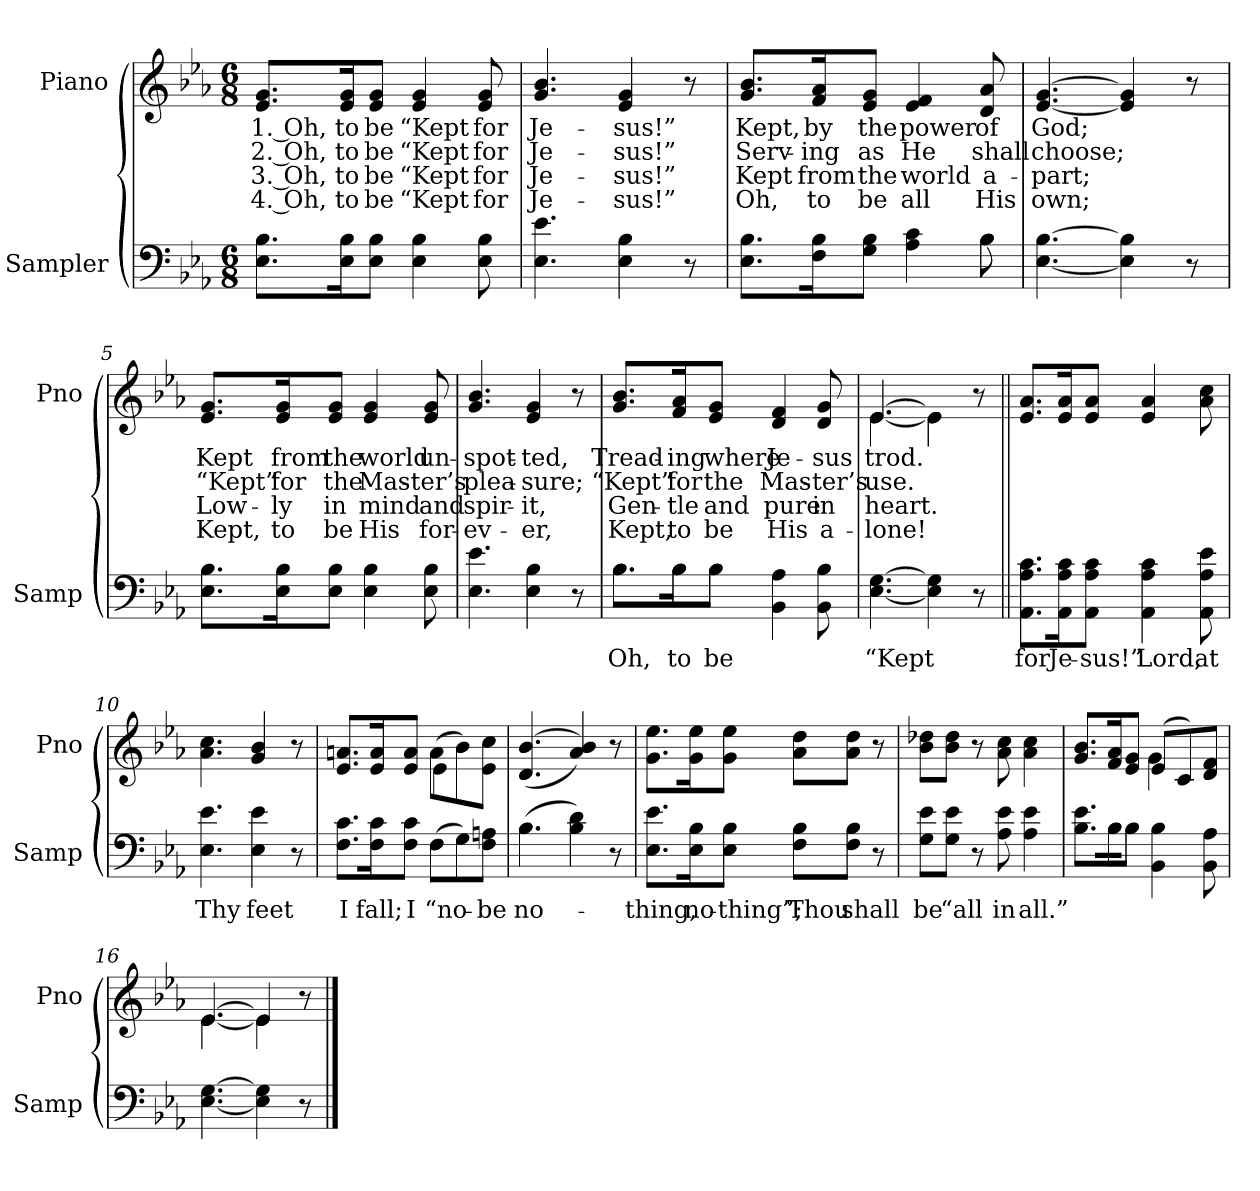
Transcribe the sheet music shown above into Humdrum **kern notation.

**kern	**text	**kern	**text	**text	**text	**text
*part2	*part2	*part1	*part1	*part1	*part1	*part1
*staff2	*staff2	*staff1	*staff1	*staff1	*staff1	*staff1
*I"Sampler	*	*I"Piano	*	*	*	*
*I'Samp	*	*I'Pno	*	*	*	*
*clefF4	*	*clefG2	*	*	*	*
*k[b-e-a-]	*	*k[b-e-a-]	*	*	*	*
*E-:	*	*E-:	*	*	*	*
*M6/8	*	*M6/8	*	*	*	*
=1	=1	=1	=1	=1	=1	=1
8.E-\ 8.B-\L	.	8.e-/ 8.g/L	1. Oh,	2. Oh,	3. Oh,	4. Oh,
16E-\ 16B-\K	.	16e-/ 16g/K	to	to	to	to
8E-\ 8B-\J	.	8e-/ 8g/J	be	be	be	be
4E- 4B-	.	4e- 4g	“Kept	“Kept	“Kept	“Kept
8E- 8B-	.	8e- 8g	for	for	for	for
=2	=2	=2	=2	=2	=2	=2
4.E- 4.e-	.	4.g 4.b-	Je-	Je-	Je-	Je-
4E- 4B-	.	4e- 4g	-sus!”	-sus!”	-sus!”	-sus!”
8r	.	8r	.	.	.	.
=3	=3	=3	=3	=3	=3	=3
*^	*	*	*	*	*	*
8.E-\ 8.B-\L	8ryy	.	8.g/ 8.b-/L	Kept,	Serv-	Kept	Oh,
*v	*v	*	*	*	*	*	*
16F\ 16B-\K	.	16f/ 16a-/K	by	-ing	from	to
8G\ 8B-\J	.	8e-/ 8g/J	the	as	the	be
4A- 4c	.	4e- 4f	power	He	world	all
*^	*	*	*	*	*	*
8B-\	8B-	.	8d 8a-	of	shall	a-	His
*v	*v	*	*	*	*	*	*
=4	=4	=4	=4	=4	=4	=4
[4.E- [4.B-	.	[4.e- [4.g	God;	choose;	-part;	own;
4E-] 4B-]	.	4e-] 4g]	.	.	.	.
8r	.	8r	.	.	.	.
=5	=5	=5	=5	=5	=5	=5
8.E-\ 8.B-\L	.	8.e-/ 8.g/L	Kept	“Kept”	Low-	Kept,
16E-\ 16B-\K	.	16e-/ 16g/K	from	for	-ly	to
8E-\ 8B-\J	.	8e-/ 8g/J	the	the	in	be
4E- 4B-	.	4e- 4g	world	Mas-	mind	His
8E- 8B-	.	8e- 8g	un-	-ter’s	and	for-
=6	=6	=6	=6	=6	=6	=6
4.E- 4.e-	.	4.g 4.b-	-spot-	plea-	spir-	-ev-
4E- 4B-	.	4e- 4g	-ted,	-sure;	-it,	-er,
8r	.	8r	.	.	.	.
=7	=7	=7	=7	=7	=7	=7
*^	*	*	*	*	*	*
8.B-\L	8.B-\L	Oh,	8.g/ 8.b-/L	Tread-	“Kept”	Gen-	Kept,
16B-\K	16B-\K	to	16f/ 16a-/K	-ing	for	-tle	to
8B-\J	8B-\J	be	8e-/ 8g/J	where	the	and	be
4BB- 4A-	4.ryy	.	4d 4f	Je-	Mas-	pure	His
8BB- 8B-	.	.	8d 8g	-sus	-ter’s	in	a-
*v	*v	*	*	*	*	*	*
=8	=8	=8	=8	=8	=8	=8
*	*	*^	*	*	*	*
[4.E- [4.G	“Kept	[4.e-/	[4.e-	trod.	use.	heart.	-lone!
4E-] 4G]	.	4e-\]	4e-]	.	.	.	.
8r	.	8r	8ryy	.	.	.	.
=9||	=9||	=9||	=9||	=9||	=9||	=9||	=9||
!	!	!LO:TX:t=Refrain	!	!	!	!	!
*	*	*v	*v	*	*	*	*
8.AA-\ 8.A-\ 8.c\L	for	8.e-/ 8.a-/L	.	.	.	.
16AA-\ 16A-\ 16c\K	Je-	16e-/ 16a-/K	.	.	.	.
8AA-\ 8A-\ 8c\J	-sus!”	8e-/ 8a-/J	.	.	.	.
4AA- 4A- 4c	Lord,	4e- 4a-	.	.	.	.
8AA- 8A- 8e-	at	8a- 8cc	.	.	.	.
=10	=10	=10	=10	=10	=10	=10
4.E- 4.e-	Thy	4.a- 4.cc	.	.	.	.
4E- 4e-	feet	4g 4b-	.	.	.	.
8r	.	8r	.	.	.	.
=11	=11	=11	=11	=11	=11	=11
*^	*	*^	*	*	*	*
8.F\ 8.c\L	4.ryy	I	8.e-/ 8.an/L	4.ryy	.	.	.	.
16F\ 16c\K	.	fall;	16e-/ 16a/K	.	.	.	.	.
8F\ 8c\J	.	I	8e-/ 8a/J	.	.	.	.	.
(8F\L	4F	“no-	(8a\L	4e-	.	.	.	.
8G\)	.	.	8b-\)	.	.	.	.	.
8F\ 8An\J	8ryy	be	8e-\ 8cc\J	8ryy	.	.	.	.
*	*	*	*v	*v	*	*	*	*
=12	=12	=12	=12	=12	=12	=12	=12
(4.B-\	4.B-	no-	(4.d [4.b-	.	.	.	.
4B- 4d)	4.ryy	.	4a- 4b-])	.	.	.	.
8r	.	.	8r	.	.	.	.
*v	*v	*	*	*	*	*	*
=13	=13	=13	=13	=13	=13	=13
8.E-\ 8.e-\L	-thing,	8.g\ 8.ee-\L	.	.	.	.
16E-\ 16B-\K	no-	16g\ 16ee-\K	.	.	.	.
8E-\ 8B-\J	-thing”;	8g\ 8ee-\J	.	.	.	.
8F\ 8B-\L	Thou	8a-\ 8dd\L	.	.	.	.
8F\ 8B-\J	shall	8a-\ 8dd\J	.	.	.	.
8r	.	8r	.	.	.	.
=14	=14	=14	=14	=14	=14	=14
8G\ 8e-\L	be	8b-\ 8dd-X\L	.	.	.	.
8G\ 8e-\J	“all	8b-\ 8dd-\J	.	.	.	.
8r	.	8r	.	.	.	.
8A- 8e-	in	8a- 8cc	.	.	.	.
4A- 4e-	all.”	4a- 4cc	.	.	.	.
=15	=15	=15	=15	=15	=15	=15
*^	*	*^	*	*	*	*
8.B-\ 8.e-\L	8.ryy	.	8.g/ 8.b-/L	4.ryy	.	.	.	.
16B-\K	16B-\KL	.	16f/ 16a-/K	.	.	.	.	.
8B-\J	8B-\J	.	8e-/ 8g/J	.	.	.	.	.
4BB- 4B-	4.ryy	.	(8e-/L	4g	.	.	.	.
.	.	.	8c/)	.	.	.	.	.
8BB- 8A-	.	.	8d/ 8f/J	8ryy	.	.	.	.
*v	*v	*	*	*	*	*	*	*
=16	=16	=16	=16	=16	=16	=16	=16
[4.E-\ [4.G\	.	[4.e-/	[4.e-	.	.	.	.
4E-] 4G]	.	4e-/]	4e-]	.	.	.	.
8r	.	8r	8ryy	.	.	.	.
*	*	*v	*v	*	*	*	*
==	==	==	==	==	==	==
*-	*-	*-	*-	*-	*-	*-
